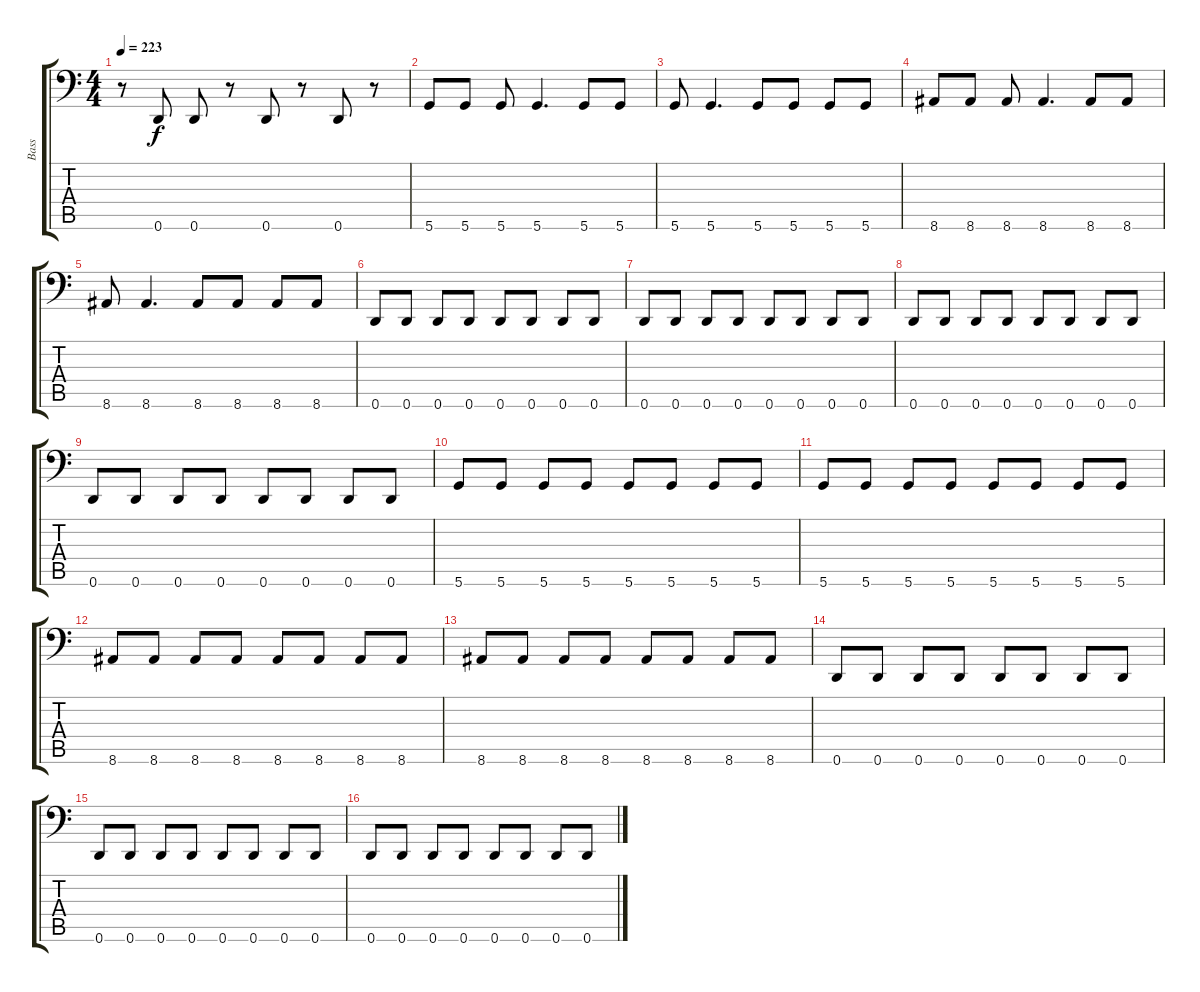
\track ("Bass" "Bass") {instrument electricbasspick}
\staff {score tabs}
\tuning (E3 B2 G2 D2 A1 D1) {hide}
\ts (4 4)
\tempo 223
\clef f4
\ks c
r.8{dy f} 0.6.8 0.6.8 r.8 0.6.8 r.8 0.6.8 r.8 |
5.6.8 5.6.8 5.6.8 5.6.4{d} 5.6.8 5.6.8 |
5.6.8 5.6.4{d} 5.6.8 5.6.8 5.6.8 5.6.8 |
8.6.8 8.6.8 8.6.8 8.6.4{d} 8.6.8 8.6.8 |
8.6.8 8.6.4{d} 8.6.8 8.6.8 8.6.8 8.6.8 |
0.6.8 0.6.8 0.6.8 0.6.8 0.6.8 0.6.8 0.6.8 0.6.8 |
0.6.8 0.6.8 0.6.8 0.6.8 0.6.8 0.6.8 0.6.8 0.6.8 |
0.6.8 0.6.8 0.6.8 0.6.8 0.6.8 0.6.8 0.6.8 0.6.8 |
0.6.8 0.6.8 0.6.8 0.6.8 0.6.8 0.6.8 0.6.8 0.6.8 |
5.6.8 5.6.8 5.6.8 5.6.8 5.6.8 5.6.8 5.6.8 5.6.8 |
5.6.8 5.6.8 5.6.8 5.6.8 5.6.8 5.6.8 5.6.8 5.6.8 |
8.6.8 8.6.8 8.6.8 8.6.8 8.6.8 8.6.8 8.6.8 8.6.8 |
8.6.8 8.6.8 8.6.8 8.6.8 8.6.8 8.6.8 8.6.8 8.6.8 |
0.6.8 0.6.8 0.6.8 0.6.8 0.6.8 0.6.8 0.6.8 0.6.8 |
0.6.8 0.6.8 0.6.8 0.6.8 0.6.8 0.6.8 0.6.8 0.6.8 |
0.6.8 0.6.8 0.6.8 0.6.8 0.6.8 0.6.8 0.6.8 0.6.8
